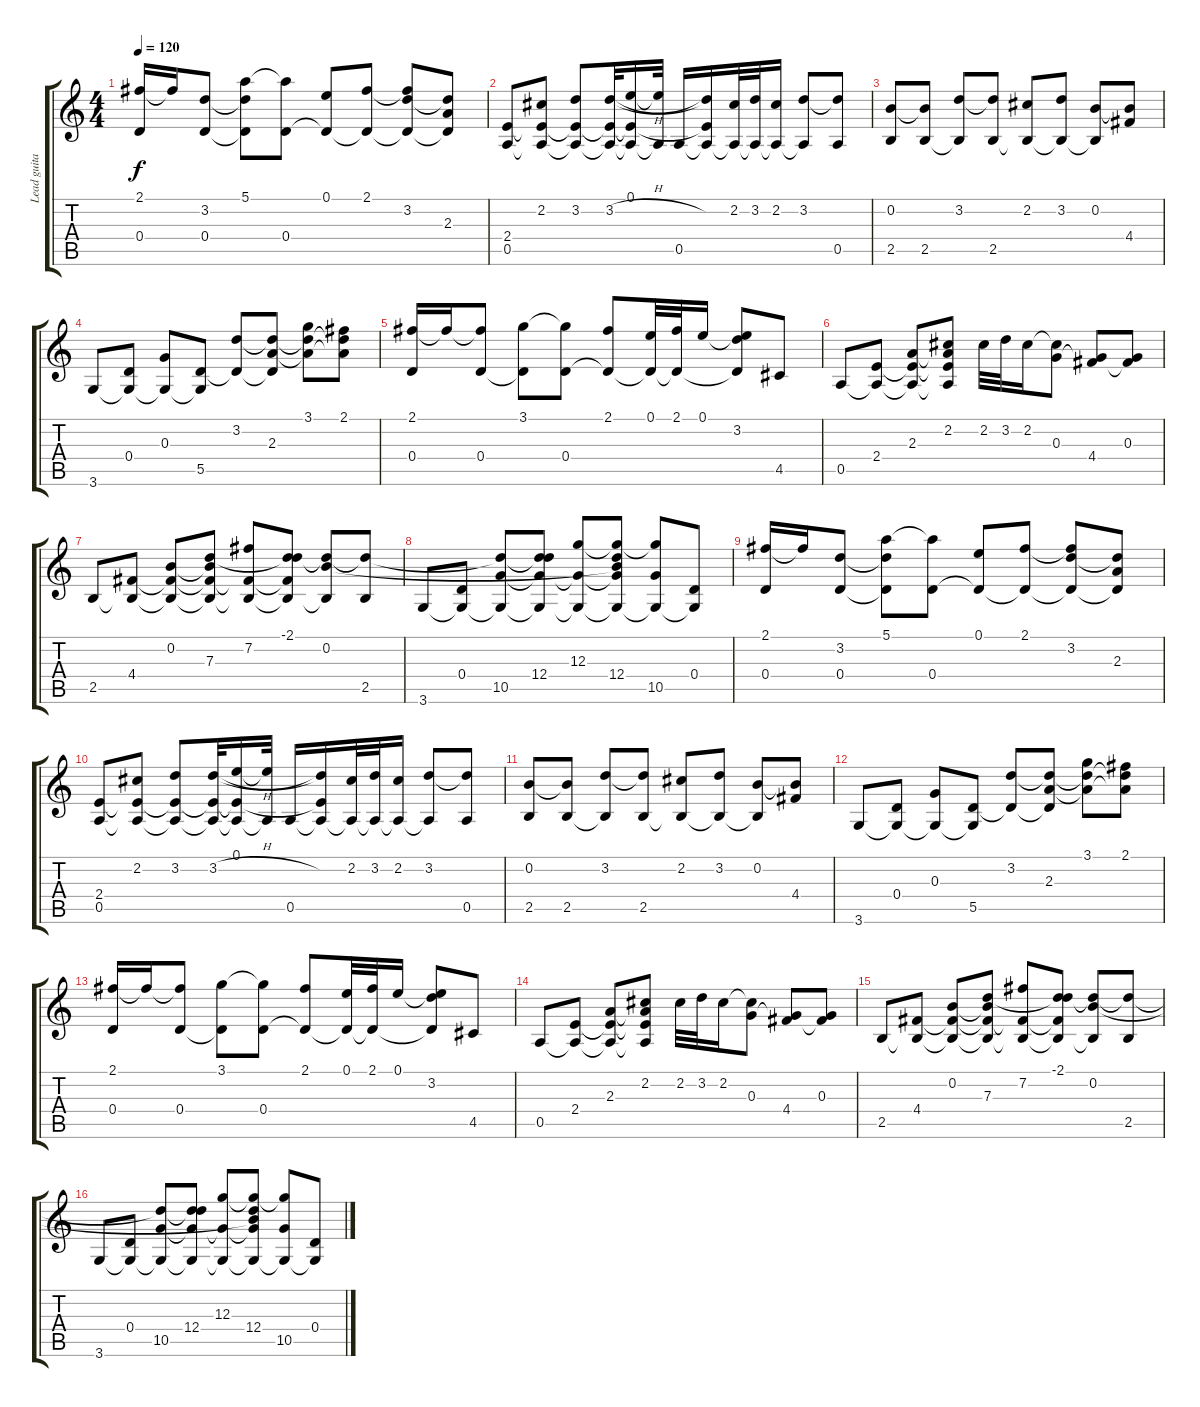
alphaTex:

\track ("Lead guitar" "Lead guita") {instrument electricguitarjazz}
\staff {score tabs}
\tuning (E4 B3 G3 D3 A2 E2) {hide}
\ts (4 4)
\tempo 120
\clef g2
\ks c
(2.1 0.4).16{dy f instrument electricguitarjazz} 2.1{t}.16 (3.2 0.4).8 (5.1 3.2{t} 0.4{t}).8 (5.1{t} 0.4).8 (0.1 0.4{t}).8 (2.1 0.4{t}).8 (2.1{t} 3.2 0.4{t}).8 (3.2{t} 2.3 0.4{t}).8 |
(2.4 0.5).8 (2.2 2.4{t} 0.5{t}).8 (3.2 2.4{t} 0.5{t}).8 (3.2{h} 2.4{t} 0.5{t}).32 (0.1 2.4{t} 0.5{t}).16 (0.1{t} 0.5{t}).32 0.5.16 (3.2{t} 2.4{t} 0.5{t}).16 (2.2 0.5{t}).32 (3.2 0.5{t}).32 (2.2 0.5{t}).16 (3.2 0.5{t}).8 (3.2{t} 0.5).8 |
(0.2 2.5).8 (0.2{t} 2.5).8 (3.2 2.5{t}).8 (3.2{t} 2.5).8 (2.2 2.5{t}).8 (3.2 2.5{t}).8 (0.2 2.5{t}).8 (0.2{t} 4.4).8 |
3.6.8 (0.4 3.6{t}).8 (0.3 3.6{t}).8 (5.5 3.6{t}).8 (3.2 5.5{t}).8 (3.2{t} 2.3 5.5{t}).8 (3.1 3.2{t} 2.3{t}).8 (2.1 3.2{t} 2.3{t}).8 |
(2.1 0.4).16 2.1{t}.16 (2.1{t} 0.4).8 (3.1 0.4{t}).8 (3.1{t} 0.4).8 (2.1 0.4{t}).8 (0.1 0.4{t}).32 (2.1 0.4{t}).32 0.1.16 (0.1{t} 3.2 0.4{t}).8 4.5.8 |
0.5.8 (2.4 0.5{t}).8 (2.3 2.4{t} 0.5{t}).8 (2.2 2.3{t} 2.4{t} 0.5{t}).8 2.2.32 3.2.32 2.2.16 (2.2{t} 0.3).8 (0.3{t} 4.4).8 (0.3 4.4{t}).8 |
2.5.8 (4.4 2.5{t}).8 (0.2 4.4{t} 2.5{t}).8 (0.2{t} 7.3 4.4{t} 2.5{t}).8 (7.2 4.4{t} 2.5{t}).8 (-2.1 7.3{t} 4.4{t} 2.5{t}).8 (0.2 7.3{t} 2.5{t}).8 (7.3{t} 2.5).8 |
3.6.8 (0.4 3.6{t}).8 (7.3{t} 10.5 3.6{t}).8 (7.3{t} 12.4 10.5{t} 3.6{t}).8 (12.3 10.5{t} 3.6{t}).8 (0.2{t} 12.3{t} 12.4 10.5{t} 3.6{t}).8 (12.3{t} 10.5 3.6{t}).8 (0.4 3.6{t}).8 |
(2.1 0.4).16 2.1{t}.16 (3.2 0.4).8 (5.1 3.2{t} 0.4{t}).8 (5.1{t} 0.4).8 (0.1 0.4{t}).8 (2.1 0.4{t}).8 (2.1{t} 3.2 0.4{t}).8 (3.2{t} 2.3 0.4{t}).8 |
(2.4 0.5).8 (2.2 2.4{t} 0.5{t}).8 (3.2 2.4{t} 0.5{t}).8 (3.2{h} 2.4{t} 0.5{t}).32 (0.1 2.4{t} 0.5{t}).16 (0.1{t} 0.5{t}).32 0.5.16 (3.2{t} 2.4{t} 0.5{t}).16 (2.2 0.5{t}).32 (3.2 0.5{t}).32 (2.2 0.5{t}).16 (3.2 0.5{t}).8 (3.2{t} 0.5).8 |
(0.2 2.5).8 (0.2{t} 2.5).8 (3.2 2.5{t}).8 (3.2{t} 2.5).8 (2.2 2.5{t}).8 (3.2 2.5{t}).8 (0.2 2.5{t}).8 (0.2{t} 4.4).8 |
3.6.8 (0.4 3.6{t}).8 (0.3 3.6{t}).8 (5.5 3.6{t}).8 (3.2 5.5{t}).8 (3.2{t} 2.3 5.5{t}).8 (3.1 3.2{t} 2.3{t}).8 (2.1 3.2{t} 2.3{t}).8 |
(2.1 0.4).16 2.1{t}.16 (2.1{t} 0.4).8 (3.1 0.4{t}).8 (3.1{t} 0.4).8 (2.1 0.4{t}).8 (0.1 0.4{t}).32 (2.1 0.4{t}).32 0.1.16 (0.1{t} 3.2 0.4{t}).8 4.5.8 |
0.5.8 (2.4 0.5{t}).8 (2.3 2.4{t} 0.5{t}).8 (2.2 2.3{t} 2.4{t} 0.5{t}).8 2.2.32 3.2.32 2.2.16 (2.2{t} 0.3).8 (0.3{t} 4.4).8 (0.3 4.4{t}).8 |
2.5.8 (4.4 2.5{t}).8 (0.2 4.4{t} 2.5{t}).8 (0.2{t} 7.3 4.4{t} 2.5{t}).8 (7.2 4.4{t} 2.5{t}).8 (-2.1 7.3{t} 4.4{t} 2.5{t}).8 (0.2 7.3{t} 2.5{t}).8 (7.3{t} 2.5).8 |
3.6.8 (0.4 3.6{t}).8 (7.3{t} 10.5 3.6{t}).8 (7.3{t} 12.4 10.5{t} 3.6{t}).8 (12.3 10.5{t} 3.6{t}).8 (0.2{t} 12.3{t} 12.4 10.5{t} 3.6{t}).8 (12.3{t} 10.5 3.6{t}).8 (0.4 3.6{t}).8
